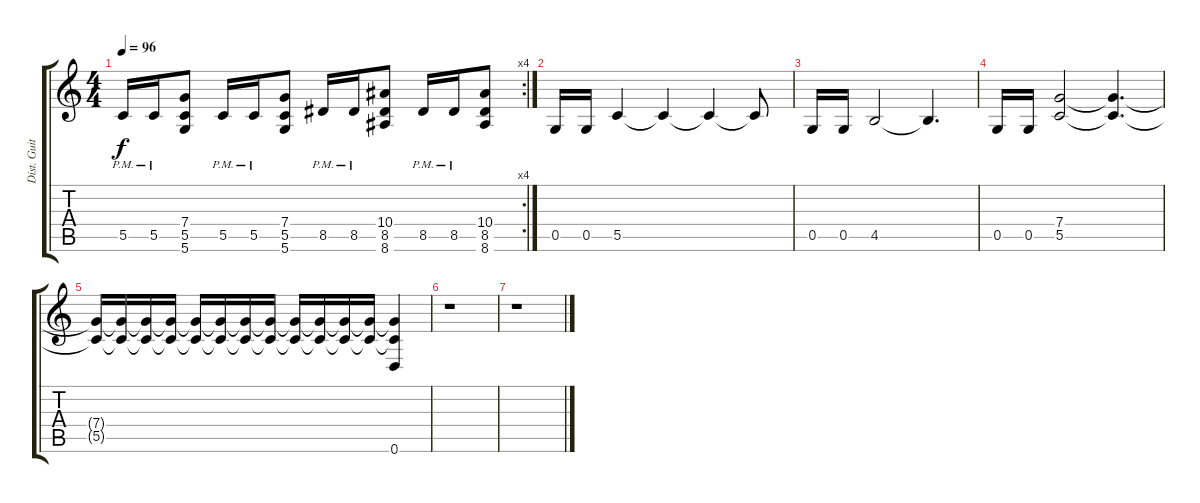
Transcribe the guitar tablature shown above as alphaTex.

\track ("Dist. Guitar II" "Dist. Guit") {instrument distortionguitar}
\staff {score tabs}
\tuning (D4 A3 F3 C3 G2 D2) {hide}
\rc 4
\ts (4 4)
\tempo 96
\clef g2
\ks c
5.5{pm}.16{dy f} 5.5{pm}.16 (7.4 5.5 5.6).8 5.5{pm}.16 5.5{pm}.16 (7.4 5.5 5.6).8 8.5{pm}.16 8.5{pm}.16 (10.4 8.5 8.6).8 8.5{pm}.16 8.5{pm}.16 (10.4 8.5 8.6).8 |
0.5.16 0.5.16 5.5.4 5.5{t}.4 5.5{t}.4 5.5{t}.8 |
0.5.16 0.5.16 4.5.2 4.5{t}.4{d} |
0.5.16 0.5.16 (7.4 5.5).2 (7.4{t} 5.5{t}).4{d} |
(7.4{t} 5.5{t}).16 (7.4{t} 5.5{t}).16 (7.4{t} 5.5{t}).16 (7.4{t} 5.5{t}).16 (7.4{t} 5.5{t}).16 (7.4{t} 5.5{t}).16 (7.4{t} 5.5{t}).16 (7.4{t} 5.5{t}).16 (7.4{t} 5.5{t}).16 (7.4{t} 5.5{t}).16 (7.4{t} 5.5{t}).16 (7.4{t} 5.5{t}).16 (7.4{t} 5.5{t} 0.6).4 |
r.1 |
r.1
